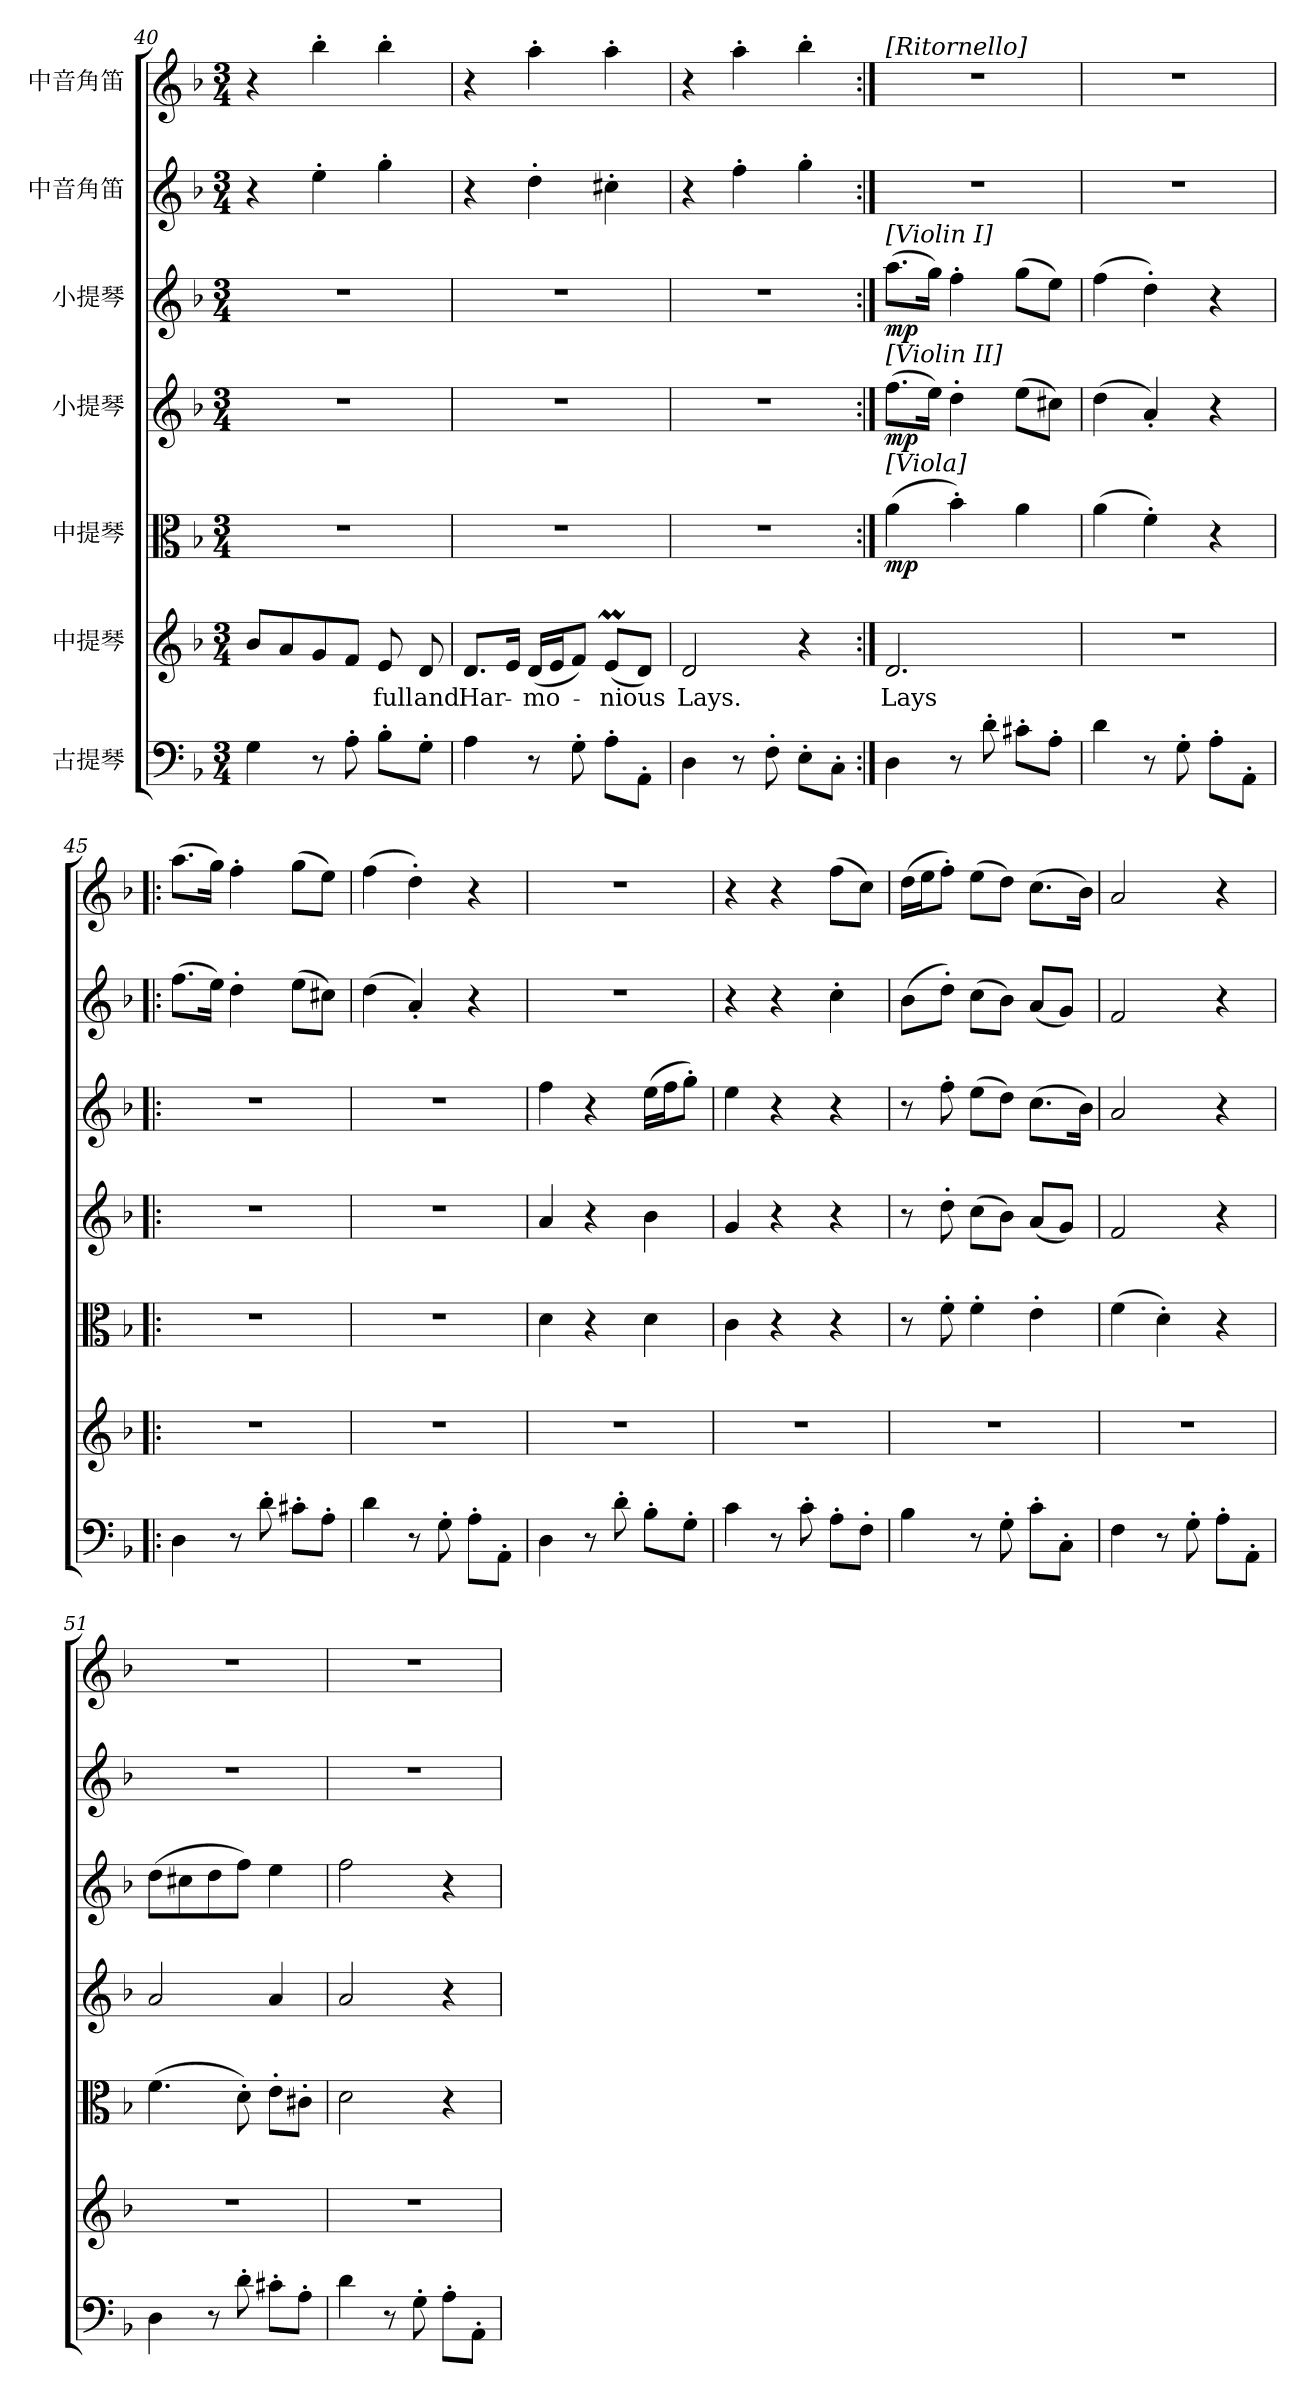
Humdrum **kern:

**kern	**kern	**text	**kern	**dynam	**kern	**dynam	**kern	**dynam	**kern	**kern
*part7	*part6	*part6	*part5	*part5	*part4	*part4	*part3	*part3	*part2	*part1
*staff7	*staff6	*staff6	*staff5	*staff5	*staff4	*staff4	*staff3	*staff3	*staff2	*staff1
*I"古提琴	*I"中提琴	*	*I"中提琴	*	*I"小提琴	*	*I"小提琴	*	*I"中音角笛	*I"中音角笛
*clefF4	*clefG2	*	*clefC3	*	*clefG2	*	*clefG2	*	*clefG2	*clefG2
*k[b-]	*k[b-]	*	*k[b-]	*	*k[b-]	*	*k[b-]	*	*k[b-]	*k[b-]
*M3/4	*M3/4	*	*M3/4	*	*M3/4	*	*M3/4	*	*M3/4	*M3/4
=40	=40	=40	=40	=40	=40	=40	=40	=40	=40	=40
4G\	8b-/L	.	2.r	.	2.r	.	2.r	.	4r	4r
.	8a/	.	.	.	.	.	.	.	.	.
8r	8g/	.	.	.	.	.	.	.	4ee'\	4bb-'\
8A'\	8f/J	.	.	.	.	.	.	.	.	.
!	!	!LO:LY:b	!	!	!	!	!	!	!	!
8B-'\L	8e/	-full	.	.	.	.	.	.	4gg'\	4bb-'\
!	!	!LO:LY:b	!	!	!	!	!	!	!	!
8G'\J	8d/	and	.	.	.	.	.	.	.	.
=41	=41	=41	=41	=41	=41	=41	=41	=41	=41	=41
!	!	!LO:LY:b	!	!	!	!	!	!	!	!
4A\	8.d/L	Har-	2.r	.	2.r	.	2.r	.	4r	4r
.	16e/Jk	.	.	.	.	.	.	.	.	.
!	!	!LO:LY:b	!	!	!	!	!	!	!	!
8r	(<16d/LL	-mo-	.	.	.	.	.	.	4dd'\	4aa'\
.	16e/J	.	.	.	.	.	.	.	.	.
8G'\	8f/J)	.	.	.	.	.	.	.	.	.
!	!	!LO:LY:b	!	!	!	!	!	!	!	!
8A'\L	(<8em/L	-nious	.	.	.	.	.	.	4cc#X'\	4aa'\
8AA'\J	8d/J)	.	.	.	.	.	.	.	.	.
=42	=42	=42	=42	=42	=42	=42	=42	=42	=42	=42
!	!	!LO:LY:b	!	!	!	!	!	!	!	!
4D\	2d/	Lays.	2.r	.	2.r	.	2.r	.	4r	4r
8r	.	.	.	.	.	.	.	.	4ff'\	4aa'\
8F'\	.	.	.	.	.	.	.	.	.	.
8E'\L	4r	.	.	.	.	.	.	.	4gg'\	4bb-'\
8C'\J	.	.	.	.	.	.	.	.	.	.
!!LO:LB:g=z
=43:|!	=43:|!	=43:|!	=43:|!	=43:|!	=43:|!	=43:|!	=43:|!	=43:|!	=43:|!	=43:|!
!	!	!	!	!	!	!	!	!	!	!LO:TX:a:t=[Ritornello]
!	!	!	!	!	!	!	!LO:TX:a:t=[Violin I]	!	!	!
!	!	!	!	!	!LO:TX:a:t=[Violin II]	!	!	!	!	!
!	!	!	!LO:TX:a:t=[Viola]	!	!	!	!	!	!	!
!	!	!LO:LY:b	!	!LO:DY:b	!	!LO:DY:b	!	!LO:DY:b	!	!
4D\	2.d/	Lays	(>4a\	mp	(>8.ff\L	mp	(>8.aa\L	mp	2.r	2.r
.	.	.	.	.	16ee\Jk)	.	16gg\Jk)	.	.	.
8r	.	.	4b-'\)	.	4dd'\	.	4ff'\	.	.	.
8d'\	.	.	.	.	.	.	.	.	.	.
8c#X'\L	.	.	4a\	.	(>8ee\L	.	(>8gg\L	.	.	.
8A'\J	.	.	.	.	8cc#X\J)	.	8ee\J)	.	.	.
=44	=44	=44	=44	=44	=44	=44	=44	=44	=44	=44
4d\	2.r	.	(>4a\	.	(>4dd\	.	(>4ff\	.	2.r	2.r
8r	.	.	4f'\)	.	4a'/)	.	4dd'\)	.	.	.
8G'\	.	.	.	.	.	.	.	.	.	.
8A'\L	.	.	4r	.	4r	.	4r	.	.	.
8AA'\J	.	.	.	.	.	.	.	.	.	.
=45!|:	=45!|:	=45!|:	=45!|:	=45!|:	=45!|:	=45!|:	=45!|:	=45!|:	=45!|:	=45!|:
4D\	2.r	.	2.r	.	2.r	.	2.r	.	(>8.ff\L	(>8.aa\L
.	.	.	.	.	.	.	.	.	16ee\Jk)	16gg\Jk)
8r	.	.	.	.	.	.	.	.	4dd'\	4ff'\
8d'\	.	.	.	.	.	.	.	.	.	.
8c#X'\L	.	.	.	.	.	.	.	.	(>8ee\L	(>8gg\L
8A'\J	.	.	.	.	.	.	.	.	8cc#X\J)	8ee\J)
=46	=46	=46	=46	=46	=46	=46	=46	=46	=46	=46
4d\	2.r	.	2.r	.	2.r	.	2.r	.	(>4dd\	(>4ff\
8r	.	.	.	.	.	.	.	.	4a'/)	4dd'\)
8G'\	.	.	.	.	.	.	.	.	.	.
8A'\L	.	.	.	.	.	.	.	.	4r	4r
8AA'\J	.	.	.	.	.	.	.	.	.	.
=47	=47	=47	=47	=47	=47	=47	=47	=47	=47	=47
4D\	2.r	.	4d\	.	4a/	.	4ff\	.	2.r	2.r
8r	.	.	4r	.	4r	.	4r	.	.	.
8d'\	.	.	.	.	.	.	.	.	.	.
8B-'\L	.	.	4d\	.	4b-\	.	(>16ee\LL	.	.	.
.	.	.	.	.	.	.	16ff\J	.	.	.
8G'\J	.	.	.	.	.	.	8gg'\J)	.	.	.
=48	=48	=48	=48	=48	=48	=48	=48	=48	=48	=48
4c\	2.r	.	4c\	.	4g/	.	4ee\	.	4r	4r
8r	.	.	4r	.	4r	.	4r	.	4r	4r
8c'\	.	.	.	.	.	.	.	.	.	.
8A'\L	.	.	4r	.	4r	.	4r	.	4cc'\	(>8ff\L
8F'\J	.	.	.	.	.	.	.	.	.	8cc\J)
=49	=49	=49	=49	=49	=49	=49	=49	=49	=49	=49
4B-\	2.r	.	8r	.	8r	.	8r	.	(>8b-\L	(>16dd\LL
.	.	.	.	.	.	.	.	.	.	16ee\J
.	.	.	8f'\	.	8dd'\	.	8ff'\	.	8dd'\J)	8ff'\J)
8r	.	.	4f'\	.	(>8cc\L	.	(>8ee\L	.	(>8cc\L	(>8ee\L
8G'\	.	.	.	.	8b-\J)	.	8dd\J)	.	8b-\J)	8dd\J)
8c'\L	.	.	4e'\	.	(<8a/L	.	(>8.cc\L	.	(<8a/L	(>8.cc\L
8C'\J	.	.	.	.	8g/J)	.	.	.	8g/J)	.
.	.	.	.	.	.	.	16b-\Jk)	.	.	16b-\Jk)
!!LO:PB:g=z
=50	=50	=50	=50	=50	=50	=50	=50	=50	=50	=50
4F\	2.r	.	(>4f\	.	2f/	.	2a/	.	2f/	2a/
8r	.	.	4d'\)	.	.	.	.	.	.	.
8G'\	.	.	.	.	.	.	.	.	.	.
8A'\L	.	.	4r	.	4r	.	4r	.	4r	4r
8AA'\J	.	.	.	.	.	.	.	.	.	.
=51	=51	=51	=51	=51	=51	=51	=51	=51	=51	=51
4D\	2.r	.	(>4.f\	.	2a/	.	(>8dd\L	.	2.r	2.r
.	.	.	.	.	.	.	8cc#X\	.	.	.
8r	.	.	.	.	.	.	8dd\	.	.	.
8d'\	.	.	8d'\)	.	.	.	8ff\J)	.	.	.
8c#X'\L	.	.	8e'\L	.	4a/	.	4ee\	.	.	.
8A'\J	.	.	8c#X'\J	.	.	.	.	.	.	.
=52	=52	=52	=52	=52	=52	=52	=52	=52	=52	=52
4d\	2.r	.	2d\	.	2a/	.	2ff\	.	2.r	2.r
8r	.	.	.	.	.	.	.	.	.	.
8G'\	.	.	.	.	.	.	.	.	.	.
8A'\L	.	.	4r	.	4r	.	4r	.	.	.
8AA'\J	.	.	.	.	.	.	.	.	.	.
=	=	=	=	=	=	=	=	=	=	=
*-	*-	*-	*-	*-	*-	*-	*-	*-	*-	*-
